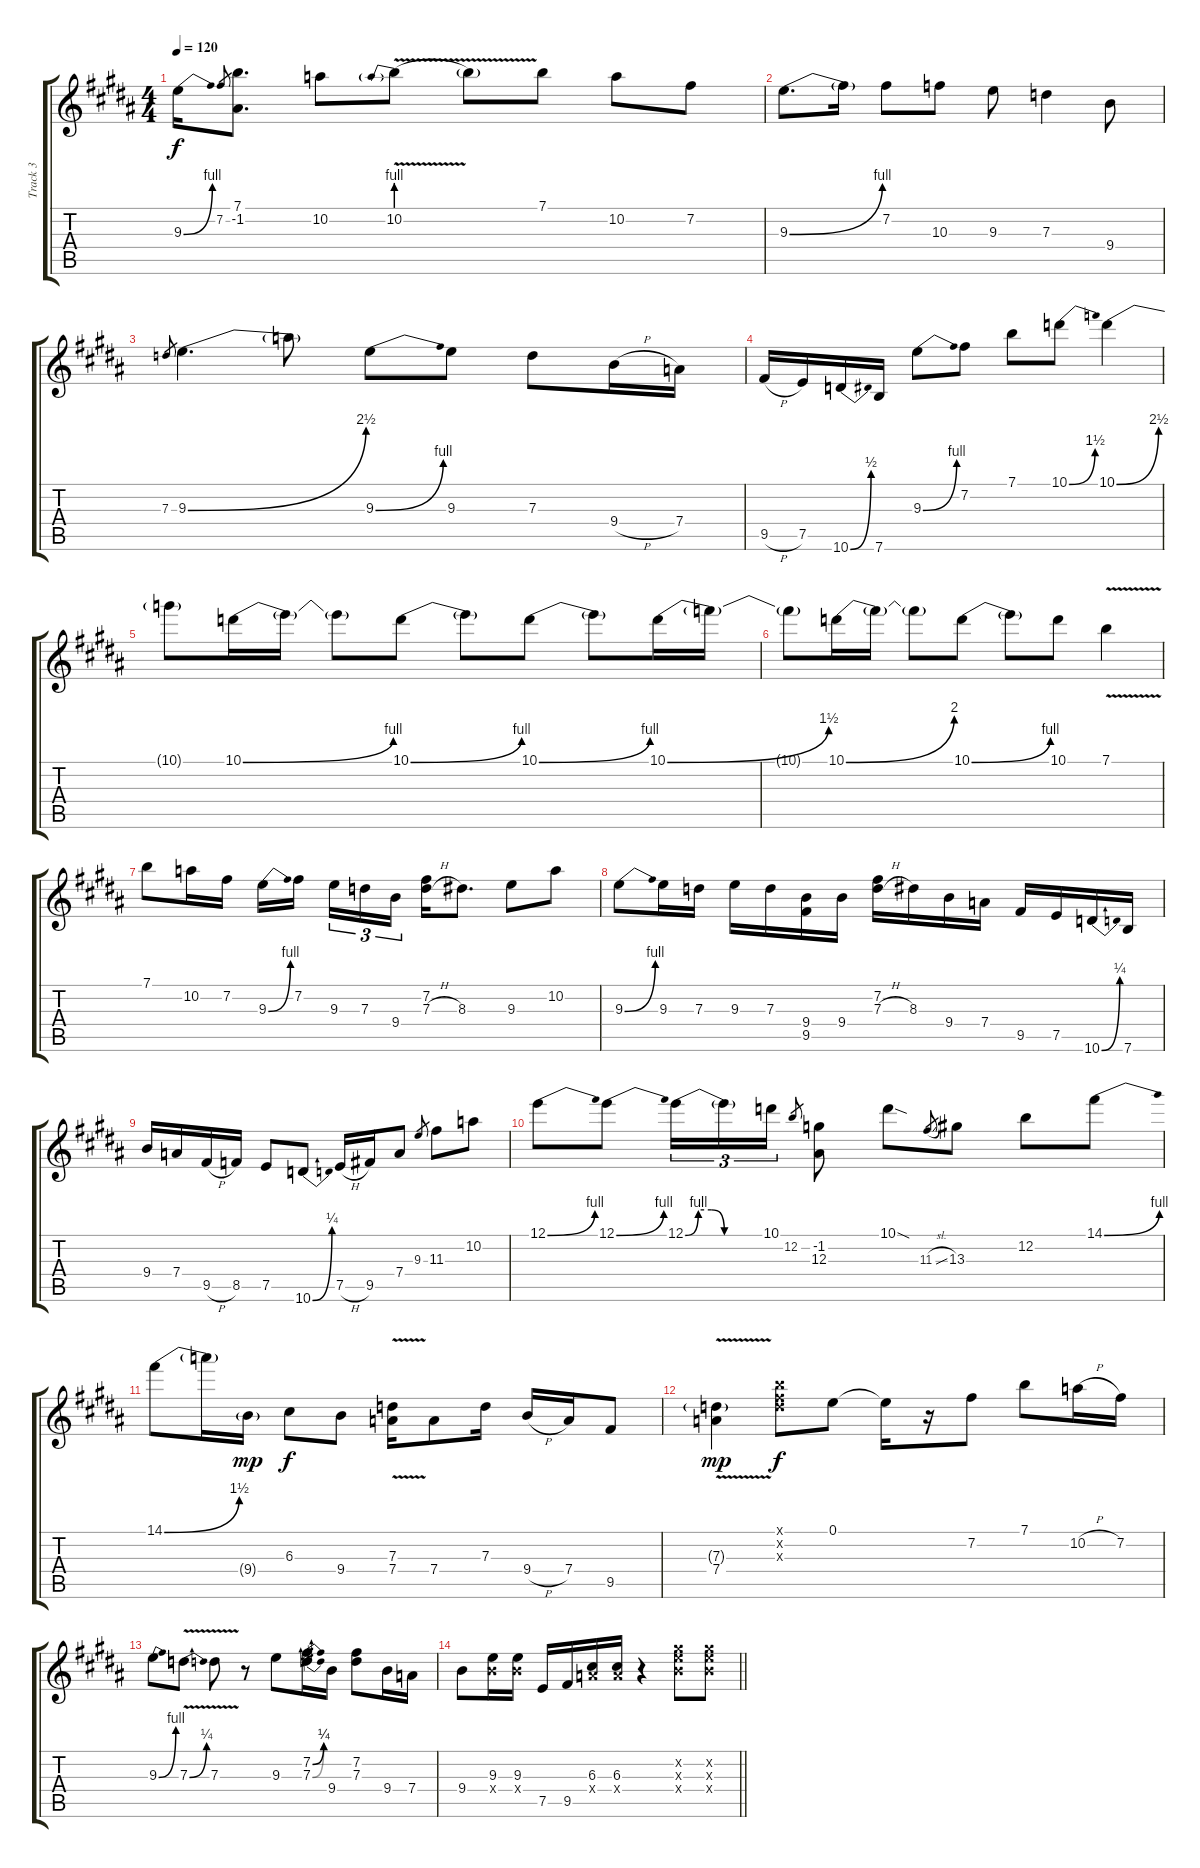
\track ("Track 3" "Track 3") {instrument electricguitarclean}
\staff {score tabs}
\tuning (E4 B3 G3 D3 A2 E2) {hide}
\ts (4 4)
\tempo 120
\clef g2
\ks b
9.3{be (bend 0 0 60 4)}.16{dy f} 7.2.8{gr} (7.1 -1.2).8{d} 10.2.8 10.2{be (prebend 0 4 60 4) v}.8 10.2{t}.8 7.1.8 10.2.8 7.2.8 |
9.3{be (bend 0 0 60 4)}.8{d} 9.3{t}.16 7.2.8 10.3.8 9.3.8 7.3.4 9.4.8 |
7.3.8{gr} 9.3{be (bend 0 0 60 10)}.4{d} 9.3{t}.8 9.3{be (bend 0 0 60 4)}.8 9.3.8 7.3.8 9.4{h}.16 7.4.16 |
9.5{h}.16 7.5.16 10.6{be (bend 0 0 60 2)}.16 7.6.16 9.3{be (bend 0 0 60 4)}.8 7.2.8 7.1.8 10.1{be (bend 0 0 60 6)}.8 10.1{be (bend 0 0 60 10)}.4 |
10.1{t}.8 10.1{be (bend 0 0 60 4)}.16 10.1{t}.16 10.1{t}.8 10.1{be (bend 0 0 60 4)}.8 10.1{t}.8 10.1{be (bend 0 0 60 4)}.8 10.1{t}.8 10.1{be (bend 0 0 60 6)}.16 10.1{t}.16 |
10.1{t}.8 10.1{be (bend 0 0 60 8)}.16 10.1{t}.16 10.1{t}.8 10.1{be (bend 0 0 60 4)}.8 10.1{t}.8 10.1.8 7.1{v}.4 |
7.1.8 10.2.16 7.2.16 9.3{be (bend 0 0 60 4)}.16 7.2.16{beam splitsecondary} 9.3.16{tu (3 2)} 7.3.16{tu (3 2)} 9.4.16{tu (3 2)} (7.2 7.3{h}).16 8.3.8{d} 9.3.8 10.2.8 |
9.3{be (bend 0 0 60 4)}.8 9.3.16 7.3.16 9.3.16 7.3.16 (9.4 9.5).16 9.4.16 (7.2 7.3{h}).16 8.3.16 9.4.16 7.4.16 9.5.16 7.5.16 10.6{be (bend 0 0 60 1)}.16 7.6.16 |
9.4.16 7.4.16 9.5{h}.16 8.5.16 7.5.8 10.6{be (bend 0 0 60 1)}.8 7.5{h}.16 9.5.16 7.4.8 9.3.8{gr} 11.3.8 10.2.8 |
12.1{be (bend 0 0 60 4)}.8 12.1{be (bend 0 0 60 4)}.8 12.1{be (custom 0 0 10 4 20 4 30 0 60 0)}.16{tu (3 2)} 12.1{t}.16{tu (3 2)} 10.1.16{tu (3 2)} 12.2.8{gr} (-1.2 12.3).8 10.1{sod}.8 11.3{sl}.8{gr} 13.3.8 12.2.8 14.1{be (bend 0 0 60 4)}.8 |
14.1{be (bend 0 0 60 6)}.8 14.1{t}.16 9.4{g}.16{dy mp} 6.3.8{dy f} 9.4.8 (7.3{v} 7.4{v}).16 7.4.8 7.3.16 9.4{h}.16 7.4.16 9.5.8 |
(7.3{v g} 7.4{v}).4{dy mp} (7.1{x} 7.2{x} 7.3{x}).8{dy f} 0.1.8 0.1{t}.16 r.16 7.2.8 7.1.8 10.2{h}.16 7.2.16 |
9.3{be (bend 0 0 60 4)}.8 7.3{be (bend 0 0 60 1) v}.8 7.3{v}.8 r.8 9.3.8 (7.2{be (bend 0 0 60 1)} 7.3{be (bend 0 0 60 1)}).16 9.4.16 (7.2 7.3).8 9.4.16 7.4.16 |
\barLineRight lightlight
9.4.8 (9.3 9.4{x}).16 (9.3 9.4{x}).16 7.5.16 9.5.16 (6.3 7.4{x}).16 (6.3 7.4{x}).16 r.4 (9.2{x} 9.3{x} 9.4{x}).8 (9.2{x} 9.3{x} 9.4{x}).8
